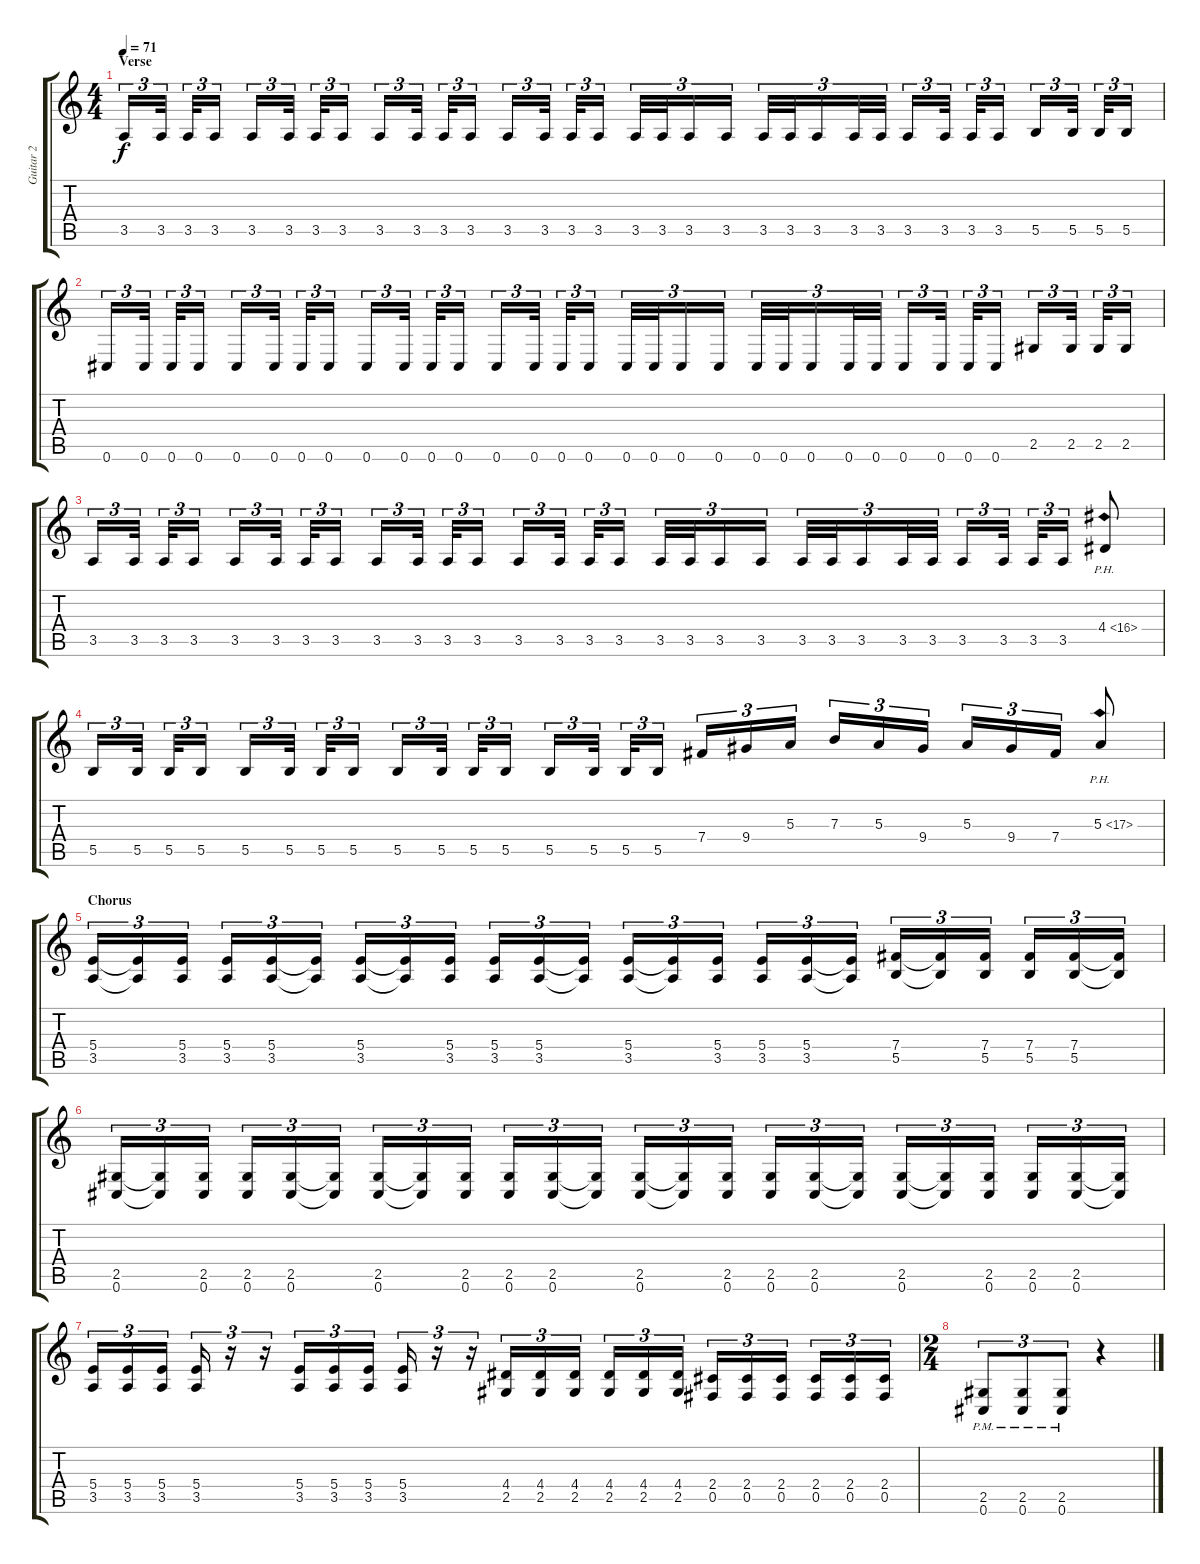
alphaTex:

\track ("Guitar 2" "Guitar 2") {instrument distortionguitar}
\staff {score tabs}
\tuning (Db4 Ab3 E3 B2 Gb2 Db2) {hide}
\ts (4 4)
\section ("" "Verse")
\tempo 71
\clef g2
\ks c
3.5.16{tu (3 2) dy f volume 12} 3.5.32{tu (3 2)} 3.5.32{tu (3 2)} 3.5.16{tu (3 2)} 3.5.16{tu (3 2)} 3.5.32{tu (3 2)} 3.5.32{tu (3 2)} 3.5.16{tu (3 2)} 3.5.16{tu (3 2)} 3.5.32{tu (3 2)} 3.5.32{tu (3 2)} 3.5.16{tu (3 2)} 3.5.16{tu (3 2)} 3.5.32{tu (3 2)} 3.5.32{tu (3 2)} 3.5.16{tu (3 2)} 3.5.32{tu (3 2)} 3.5.32{tu (3 2)} 3.5.16{tu (3 2)} 3.5.16{tu (3 2)} 3.5.32{tu (3 2)} 3.5.32{tu (3 2)} 3.5.16{tu (3 2)} 3.5.32{tu (3 2)} 3.5.32{tu (3 2)} 3.5.16{tu (3 2)} 3.5.32{tu (3 2)} 3.5.32{tu (3 2)} 3.5.16{tu (3 2)} 5.5.16{tu (3 2)} 5.5.32{tu (3 2)} 5.5.32{tu (3 2)} 5.5.16{tu (3 2)} |
0.6.16{tu (3 2)} 0.6.32{tu (3 2)} 0.6.32{tu (3 2)} 0.6.16{tu (3 2)} 0.6.16{tu (3 2)} 0.6.32{tu (3 2)} 0.6.32{tu (3 2)} 0.6.16{tu (3 2)} 0.6.16{tu (3 2)} 0.6.32{tu (3 2)} 0.6.32{tu (3 2)} 0.6.16{tu (3 2)} 0.6.16{tu (3 2)} 0.6.32{tu (3 2)} 0.6.32{tu (3 2)} 0.6.16{tu (3 2)} 0.6.32{tu (3 2)} 0.6.32{tu (3 2)} 0.6.16{tu (3 2)} 0.6.16{tu (3 2)} 0.6.32{tu (3 2)} 0.6.32{tu (3 2)} 0.6.16{tu (3 2)} 0.6.32{tu (3 2)} 0.6.32{tu (3 2)} 0.6.16{tu (3 2)} 0.6.32{tu (3 2)} 0.6.32{tu (3 2)} 0.6.16{tu (3 2)} 2.5.16{tu (3 2)} 2.5.32{tu (3 2)} 2.5.32{tu (3 2)} 2.5.16{tu (3 2)} |
3.5.16{tu (3 2)} 3.5.32{tu (3 2)} 3.5.32{tu (3 2)} 3.5.16{tu (3 2)} 3.5.16{tu (3 2)} 3.5.32{tu (3 2)} 3.5.32{tu (3 2)} 3.5.16{tu (3 2)} 3.5.16{tu (3 2)} 3.5.32{tu (3 2)} 3.5.32{tu (3 2)} 3.5.16{tu (3 2)} 3.5.16{tu (3 2)} 3.5.32{tu (3 2)} 3.5.32{tu (3 2)} 3.5.16{tu (3 2)} 3.5.32{tu (3 2)} 3.5.32{tu (3 2)} 3.5.16{tu (3 2)} 3.5.16{tu (3 2)} 3.5.32{tu (3 2)} 3.5.32{tu (3 2)} 3.5.16{tu (3 2)} 3.5.32{tu (3 2)} 3.5.32{tu (3 2)} 3.5.16{tu (3 2)} 3.5.32{tu (3 2)} 3.5.32{tu (3 2)} 3.5.16{tu (3 2)} 4.4{ph 12}.8 |
5.5.16{tu (3 2)} 5.5.32{tu (3 2)} 5.5.32{tu (3 2)} 5.5.16{tu (3 2)} 5.5.16{tu (3 2)} 5.5.32{tu (3 2)} 5.5.32{tu (3 2)} 5.5.16{tu (3 2)} 5.5.16{tu (3 2)} 5.5.32{tu (3 2)} 5.5.32{tu (3 2)} 5.5.16{tu (3 2)} 5.5.16{tu (3 2)} 5.5.32{tu (3 2)} 5.5.32{tu (3 2)} 5.5.16{tu (3 2)} 7.4.16{tu (3 2) volume 14} 9.4.16{tu (3 2)} 5.3.16{tu (3 2)} 7.3.16{tu (3 2)} 5.3.16{tu (3 2)} 9.4.16{tu (3 2)} 5.3.16{tu (3 2)} 9.4.16{tu (3 2)} 7.4.16{tu (3 2)} 5.3{ph 12}.8 |
\section ("" "Chorus")
(5.4 3.5).16{tu (3 2)} (5.4{t} 3.5{t}).16{tu (3 2)} (5.4 3.5).16{tu (3 2)} (5.4 3.5).16{tu (3 2)} (5.4 3.5).16{tu (3 2)} (5.4{t} 3.5{t}).16{tu (3 2)} (5.4 3.5).16{tu (3 2)} (5.4{t} 3.5{t}).16{tu (3 2)} (5.4 3.5).16{tu (3 2)} (5.4 3.5).16{tu (3 2)} (5.4 3.5).16{tu (3 2)} (5.4{t} 3.5{t}).16{tu (3 2)} (5.4 3.5).16{tu (3 2)} (5.4{t} 3.5{t}).16{tu (3 2)} (5.4 3.5).16{tu (3 2)} (5.4 3.5).16{tu (3 2)} (5.4 3.5).16{tu (3 2)} (5.4{t} 3.5{t}).16{tu (3 2)} (7.4 5.5).16{tu (3 2)} (7.4{t} 5.5{t}).16{tu (3 2)} (7.4 5.5).16{tu (3 2)} (7.4 5.5).16{tu (3 2)} (7.4 5.5).16{tu (3 2)} (7.4{t} 5.5{t}).16{tu (3 2)} |
(2.5 0.6).16{tu (3 2)} (2.5{t} 0.6{t}).16{tu (3 2)} (2.5 0.6).16{tu (3 2)} (2.5 0.6).16{tu (3 2)} (2.5 0.6).16{tu (3 2)} (2.5{t} 0.6{t}).16{tu (3 2)} (2.5 0.6).16{tu (3 2)} (2.5{t} 0.6{t}).16{tu (3 2)} (2.5 0.6).16{tu (3 2)} (2.5 0.6).16{tu (3 2)} (2.5 0.6).16{tu (3 2)} (2.5{t} 0.6{t}).16{tu (3 2)} (2.5 0.6).16{tu (3 2)} (2.5{t} 0.6{t}).16{tu (3 2)} (2.5 0.6).16{tu (3 2)} (2.5 0.6).16{tu (3 2)} (2.5 0.6).16{tu (3 2)} (2.5{t} 0.6{t}).16{tu (3 2)} (2.5 0.6).16{tu (3 2)} (2.5{t} 0.6{t}).16{tu (3 2)} (2.5 0.6).16{tu (3 2)} (2.5 0.6).16{tu (3 2)} (2.5 0.6).16{tu (3 2)} (2.5{t} 0.6{t}).16{tu (3 2)} |
(5.4 3.5).16{tu (3 2)} (5.4 3.5).16{tu (3 2)} (5.4 3.5).16{tu (3 2)} (5.4 3.5).16{tu (3 2)} r.16{tu (3 2)} r.16{tu (3 2)} (5.4 3.5).16{tu (3 2)} (5.4 3.5).16{tu (3 2)} (5.4 3.5).16{tu (3 2)} (5.4 3.5).16{tu (3 2)} r.16{tu (3 2)} r.16{tu (3 2)} (4.4 2.5).16{tu (3 2)} (4.4 2.5).16{tu (3 2)} (4.4 2.5).16{tu (3 2)} (4.4 2.5).16{tu (3 2)} (4.4 2.5).16{tu (3 2)} (4.4 2.5).16{tu (3 2)} (2.4 0.5).16{tu (3 2)} (2.4 0.5).16{tu (3 2)} (2.4 0.5).16{tu (3 2)} (2.4 0.5).16{tu (3 2)} (2.4 0.5).16{tu (3 2)} (2.4 0.5).16{tu (3 2)} |
\ts (2 4)
(2.5{pm} 0.6{pm}).8{tu (3 2)} (2.5{pm} 0.6{pm}).8{tu (3 2)} (2.5{pm} 0.6{pm}).8{tu (3 2)} r.4
